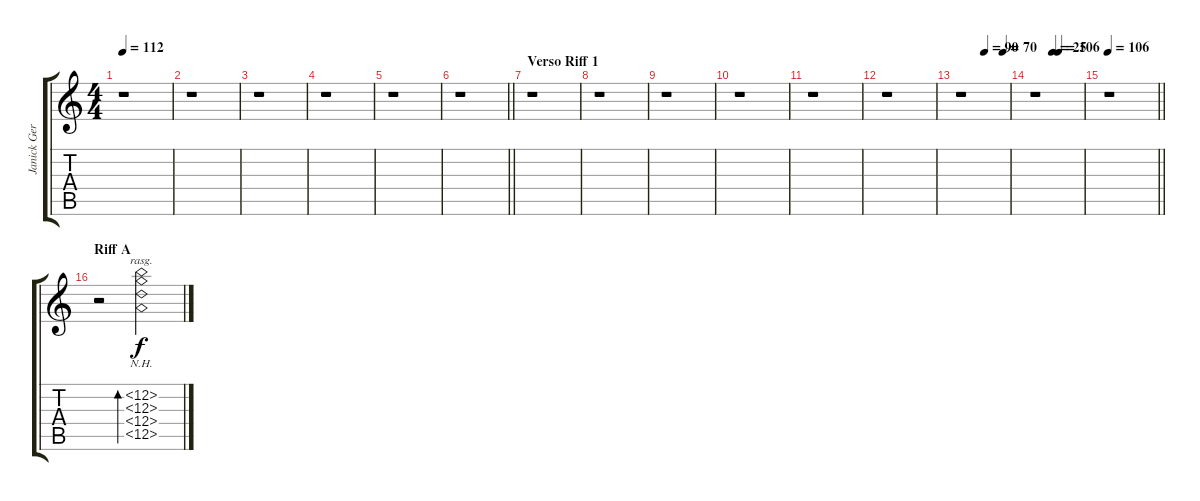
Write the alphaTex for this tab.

\track ("Janick Gers" "Janick Ger") {instrument distortionguitar}
\staff {score tabs}
\tuning (E4 B3 G3 D3 A2 E2) {hide}
\ts (4 4)
\tempo 112
\clef g2
\ks c
r.1{dy f} |
r.1 |
r.1 |
r.1 |
r.1 |
\barLineRight lightlight
r.1 |
\section ("" "Verso Riff 1")
r.1 |
r.1 |
r.1 |
r.1 |
r.1 |
r.1 |
\tempo (90 0.5)
\tempo (70 0.875)
r.1 |
\tempo (25 0.375)
\tempo (106 0.5)
r.1 |
\tempo 106
\barLineRight lightlight
r.1 |
\section ("" "Riff A")
r.2{volume 6 instrument acousticguitarnylon} (12.2{nh} 12.3{nh} 12.4{nh} 12.5{nh}).2{bd 480 rasg ii}
